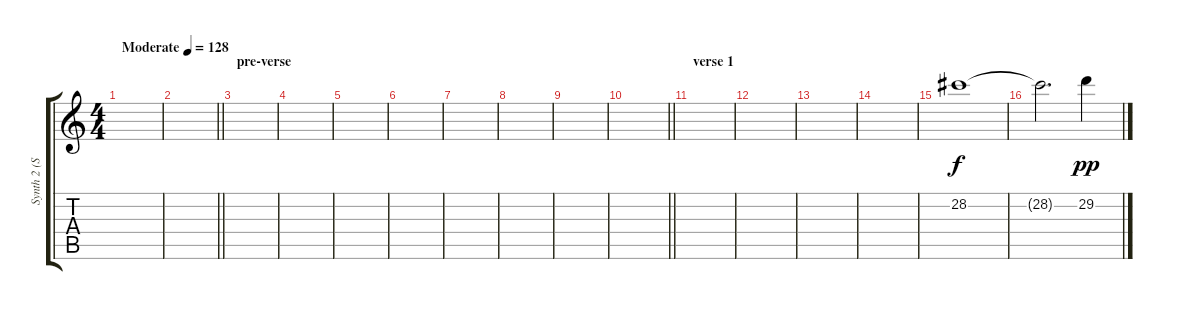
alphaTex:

\track ("Synth 2 (Semple)" "Synth 2 (S") {instrument stringensemble2}
\staff {score tabs}
\tuning (D4 A3 F3 C3 G2 C2) {hide}
\ts (4 4)
\tempo (128 "Moderate")
\clef g2
\ks c
|
\barLineRight lightlight
|
\section ("" "pre-verse")
|
|
|
|
|
|
|
\barLineRight lightlight
|
\section ("" "verse 1")
|
|
|
|
28.2.1 |
28.2{t}.2{d dy f} 29.2.4{dy pp}
